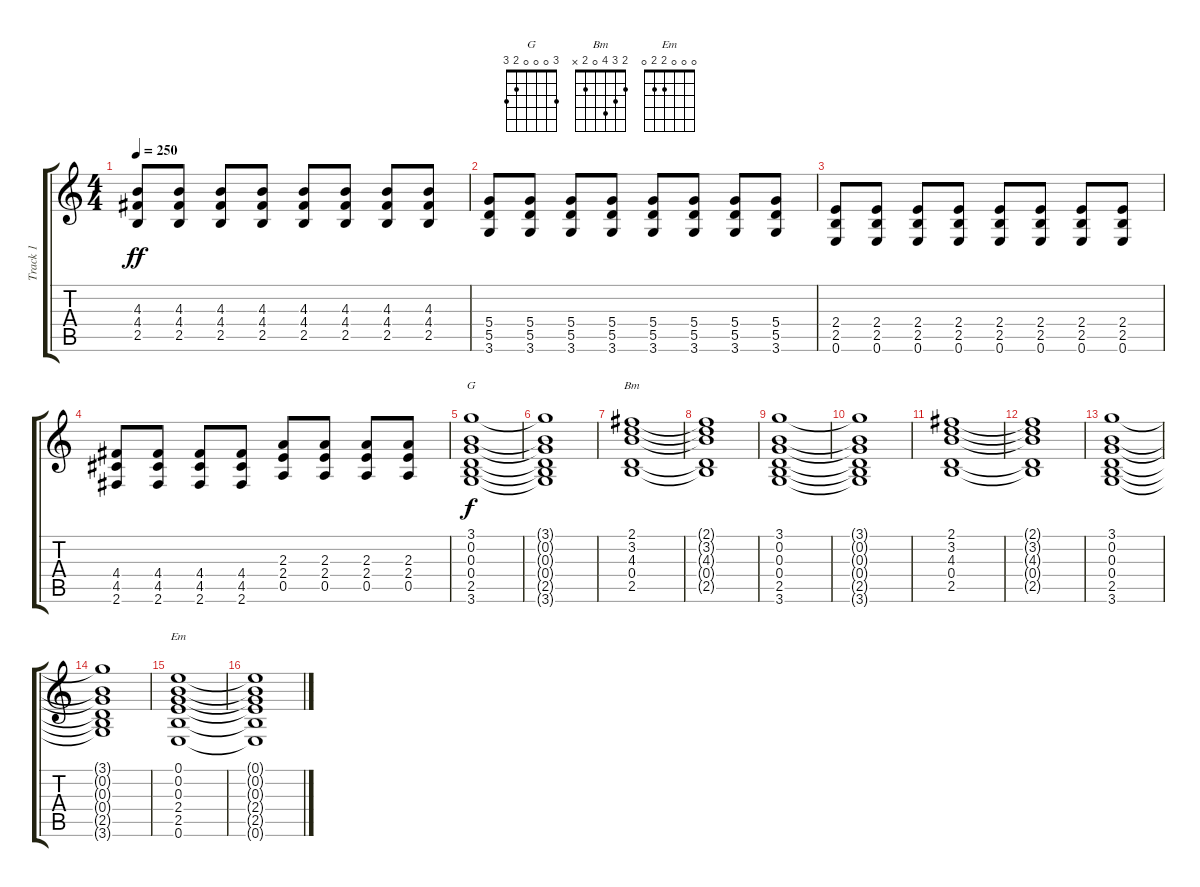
\track ("Track 1" "Track 1") {instrument overdrivenguitar}
\staff {score tabs}
\tuning (E4 B3 G3 D3 A2 E2) {hide}
\chord ("G" 3 0 0 0 2 3)
\chord ("Bm" 2 3 4 0 2 x)
\chord ("Em" 0 0 0 2 2 0)
\ts (4 4)
\tempo 250
\clef g2
\ks c
(4.3 4.4 2.5).8{dy ff} (4.3 4.4 2.5).8 (4.3 4.4 2.5).8 (4.3 4.4 2.5).8 (4.3 4.4 2.5).8 (4.3 4.4 2.5).8 (4.3 4.4 2.5).8 (4.3 4.4 2.5).8 |
(5.4 5.5 3.6).8 (5.4 5.5 3.6).8 (5.4 5.5 3.6).8 (5.4 5.5 3.6).8 (5.4 5.5 3.6).8 (5.4 5.5 3.6).8 (5.4 5.5 3.6).8 (5.4 5.5 3.6).8 |
(2.4 2.5 0.6).8 (2.4 2.5 0.6).8 (2.4 2.5 0.6).8 (2.4 2.5 0.6).8 (2.4 2.5 0.6).8 (2.4 2.5 0.6).8 (2.4 2.5 0.6).8 (2.4 2.5 0.6).8 |
(4.4 4.5 2.6).8 (4.4 4.5 2.6).8 (4.4 4.5 2.6).8 (4.4 4.5 2.6).8 (2.3 2.4 0.5).8 (2.3 2.4 0.5).8 (2.3 2.4 0.5).8 (2.3 2.4 0.5).8 |
(3.1 0.2 0.3 0.4 2.5 3.6).1{ch "G" dy f} |
(3.1{t} 0.2{t} 0.3{t} 0.4{t} 2.5{t} 3.6{t}).1 |
(2.1 3.2 4.3 0.4 2.5).1{ch "Bm"} |
(2.1{t} 3.2{t} 4.3{t} 0.4{t} 2.5{t}).1 |
(3.1 0.2 0.3 0.4 2.5 3.6).1 |
(3.1{t} 0.2{t} 0.3{t} 0.4{t} 2.5{t} 3.6{t}).1 |
(2.1 3.2 4.3 0.4 2.5).1 |
(2.1{t} 3.2{t} 4.3{t} 0.4{t} 2.5{t}).1 |
(3.1 0.2 0.3 0.4 2.5 3.6).1 |
(3.1{t} 0.2{t} 0.3{t} 0.4{t} 2.5{t} 3.6{t}).1 |
(0.1 0.2 0.3 2.4 2.5 0.6).1{ch "Em"} |
(0.1{t} 0.2{t} 0.3{t} 2.4{t} 2.5{t} 0.6{t}).1
